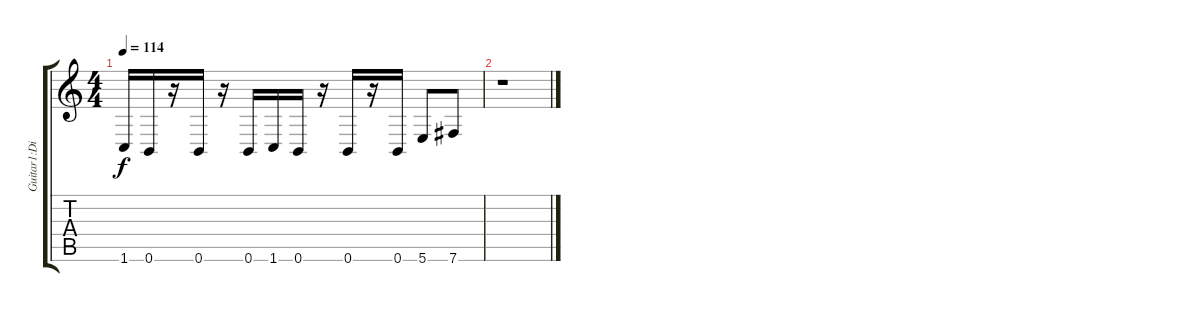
\track ("Guitar1:Distortion<1 Half Down, 6th=B>" "Guitar1:Di") {instrument distortionguitar}
\staff {score tabs}
\tuning (Db4 Ab3 E3 B2 Gb2 B1) {hide}
\ts (4 4)
\tempo 114
\clef g2
\ks c
1.6.16{dy f} 0.6.16 r.16 0.6.16 r.16 0.6.16 1.6.16 0.6.16 r.16 0.6.16 r.16 0.6.16 5.6.8 7.6.8 |
r.1
